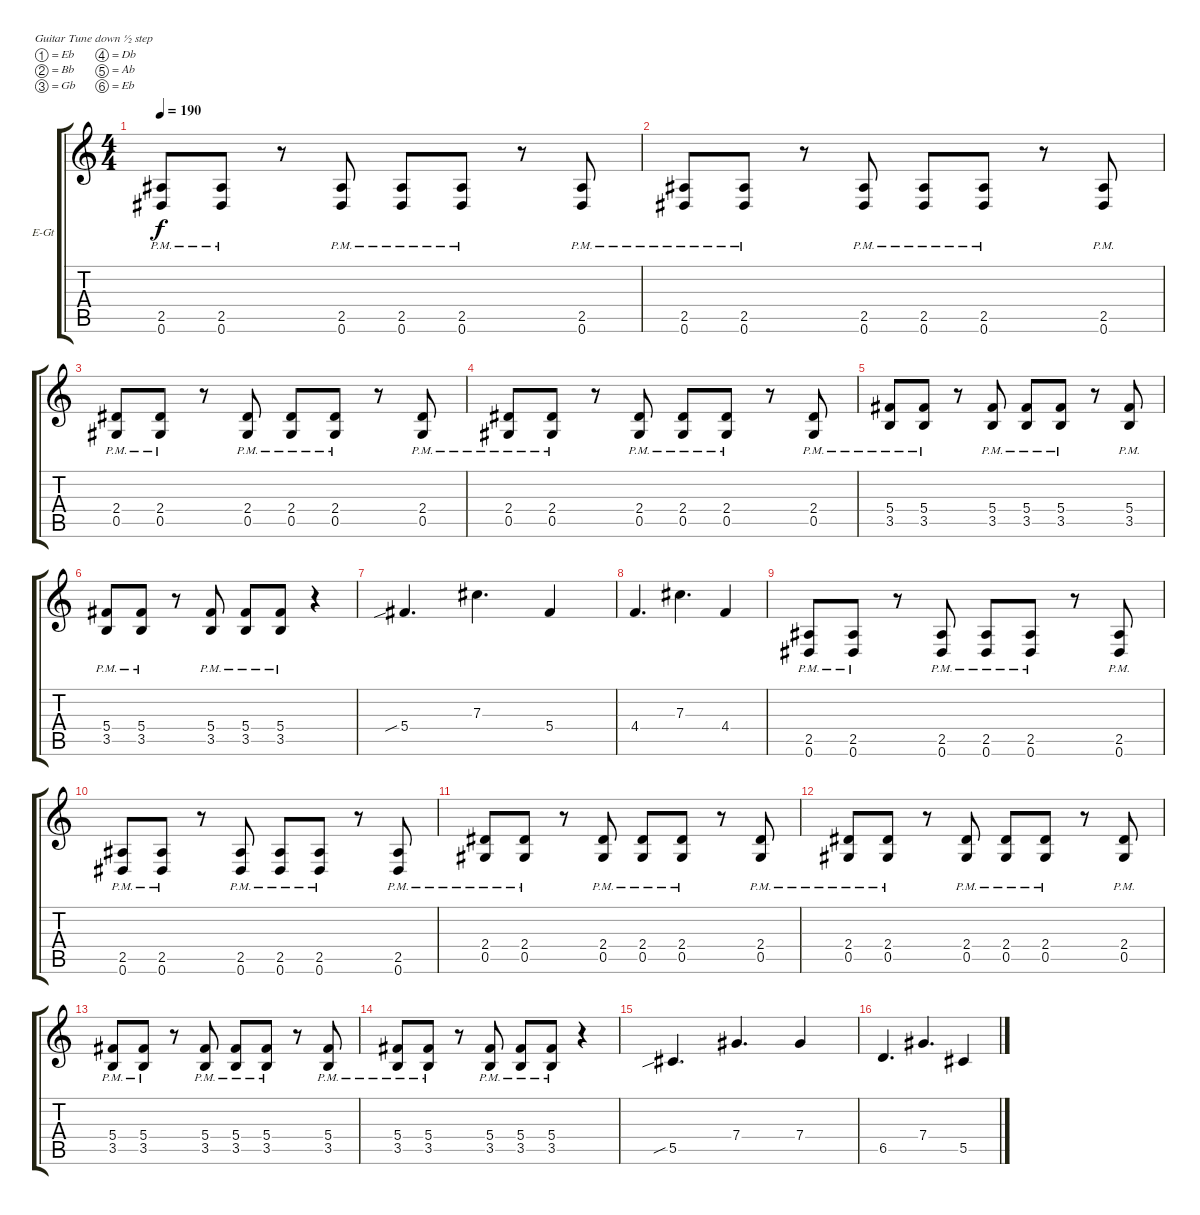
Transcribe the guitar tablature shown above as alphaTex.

\bracketExtendMode groupsimilarinstruments
\firstSystemTrackNameOrientation horizontal
\otherSystemsTrackNameOrientation horizontal
\track ("Владимир Холстинин" "E-Gt") {instrument distortionguitar}
\staff {score tabs}
\tuning (Eb4 Bb3 Gb3 Db3 Ab2 Eb2)
\ts (4 4)
\tempo 190
\clef g2
\ks c
(2.5{pm} 0.6{pm}).8{dy f} (2.5{pm} 0.6{pm}).8 r.8 (2.5{pm} 0.6{pm}).8 (2.5{pm} 0.6{pm}).8 (2.5{pm} 0.6{pm}).8 r.8 (2.5{pm} 0.6{pm}).8 |
(2.5{pm} 0.6{pm}).8 (2.5{pm} 0.6{pm}).8 r.8 (2.5{pm} 0.6{pm}).8 (2.5{pm} 0.6{pm}).8 (2.5{pm} 0.6{pm}).8 r.8 (2.5{pm} 0.6{pm}).8 |
(2.4{pm} 0.5{pm}).8 (2.4{pm} 0.5{pm}).8 r.8 (2.4{pm} 0.5{pm}).8 (2.4{pm} 0.5{pm}).8 (2.4{pm} 0.5{pm}).8 r.8 (2.4{pm} 0.5{pm}).8 |
(2.4{pm} 0.5{pm}).8 (2.4{pm} 0.5{pm}).8 r.8 (2.4{pm} 0.5{pm}).8 (2.4{pm} 0.5{pm}).8 (2.4{pm} 0.5{pm}).8 r.8 (2.4{pm} 0.5{pm}).8 |
(5.4{pm} 3.5{pm}).8 (5.4{pm} 3.5{pm}).8 r.8 (5.4{pm} 3.5{pm}).8 (5.4{pm} 3.5{pm}).8 (5.4{pm} 3.5{pm}).8 r.8 (5.4{pm} 3.5{pm}).8 |
(5.4{pm} 3.5{pm}).8 (5.4{pm} 3.5{pm}).8 r.8 (5.4{pm} 3.5{pm}).8 (5.4{pm} 3.5{pm}).8 (5.4{pm} 3.5{pm}).8 r.4 |
5.4{sib}.4{d} 7.3.4{d} 5.4.4 |
4.4.4{d} 7.3.4{d} 4.4.4 |
(2.5{pm} 0.6{pm}).8 (2.5{pm} 0.6{pm}).8 r.8 (2.5{pm} 0.6{pm}).8 (2.5{pm} 0.6{pm}).8 (2.5{pm} 0.6{pm}).8 r.8 (2.5{pm} 0.6{pm}).8 |
(2.5{pm} 0.6{pm}).8 (2.5{pm} 0.6{pm}).8 r.8 (2.5{pm} 0.6{pm}).8 (2.5{pm} 0.6{pm}).8 (2.5{pm} 0.6{pm}).8 r.8 (2.5{pm} 0.6{pm}).8 |
(2.4{pm} 0.5{pm}).8 (2.4{pm} 0.5{pm}).8 r.8 (2.4{pm} 0.5{pm}).8 (2.4{pm} 0.5{pm}).8 (2.4{pm} 0.5{pm}).8 r.8 (2.4{pm} 0.5{pm}).8 |
(2.4{pm} 0.5{pm}).8 (2.4{pm} 0.5{pm}).8 r.8 (2.4{pm} 0.5{pm}).8 (2.4{pm} 0.5{pm}).8 (2.4{pm} 0.5{pm}).8 r.8 (2.4{pm} 0.5{pm}).8 |
(5.4{pm} 3.5{pm}).8 (5.4{pm} 3.5{pm}).8 r.8 (5.4{pm} 3.5{pm}).8 (5.4{pm} 3.5{pm}).8 (5.4{pm} 3.5{pm}).8 r.8 (5.4{pm} 3.5{pm}).8 |
(5.4{pm} 3.5{pm}).8 (5.4{pm} 3.5{pm}).8 r.8 (5.4{pm} 3.5{pm}).8 (5.4{pm} 3.5{pm}).8 (5.4{pm} 3.5{pm}).8 r.4 |
5.5{sib}.4{d} 7.4.4{d} 7.4.4 |
6.5.4{d} 7.4.4{d} 5.5.4
